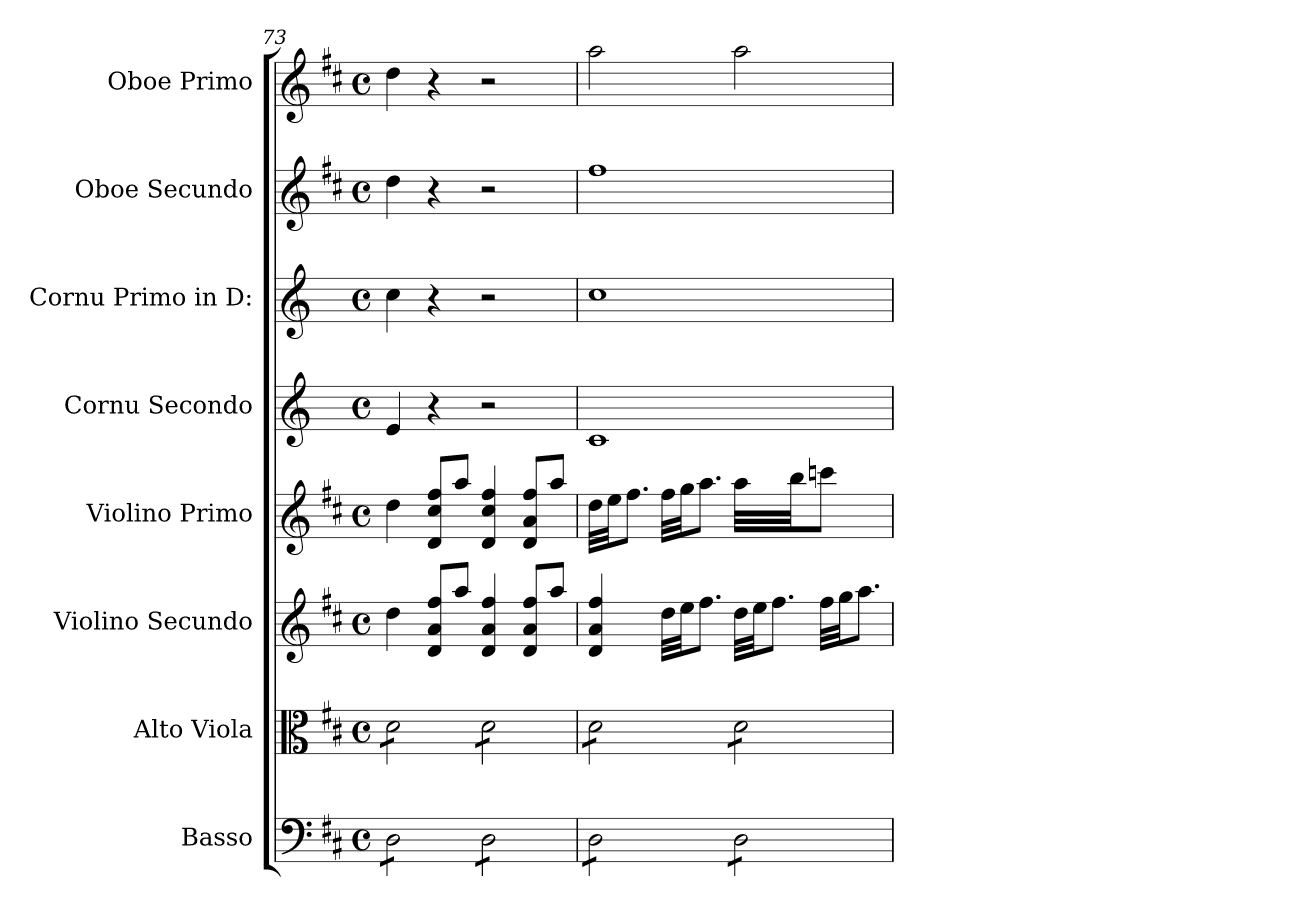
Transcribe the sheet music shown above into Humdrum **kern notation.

**kern	**kern	**kern	**kern	**kern	**kern	**kern	**kern
*part8	*part7	*part6	*part5	*part4	*part3	*part2	*part1
*staff8	*staff7	*staff6	*staff5	*staff4	*staff3	*staff2	*staff1
*I"Basso	*I"Alto Viola	*I"Violino Secundo	*I"Violino Primo	*I"Cornu Secondo	*I"Cornu Primo in D:	*I"Oboe Secundo	*I"Oboe Primo
*	*I'Vla	*	*I'Vn I	*	*I'Cor I	*	*I'Ob I
*clefF4	*clefC3	*clefG2	*clefG2	*clefG2	*clefG2	*clefG2	*clefG2
*	*	*	*	*ITrd-1c-2	*ITrd-1c-2	*	*
*k[f#c#]	*k[f#c#]	*k[f#c#]	*k[f#c#]	*k[f#c#]	*k[f#c#]	*k[f#c#]	*k[f#c#]
*D:	*D:	*D:	*D:	*D:	*D:	*D:	*D:
*M4/4	*M4/4	*M4/4	*M4/4	*M4/4	*M4/4	*M4/4	*M4/4
*met(c)	*met(c)	*met(c)	*met(c)	*met(c)	*met(c)	*met(c)	*met(c)
=73	=73	=73	=73	=73	=73	=73	=73
*tremolo	*	*	*	*	*	*	*
*	*tremolo	*	*	*	*	*	*
8D\L	8d\L	4dd\	4dd\	4f#/	4dd\	4dd\	4dd\
8D\	8d\	.	.	.	.	.	.
8D\	8d\	8d/ 8a/ 8ff#/L	8d/ 8cc#/ 8ff#/L	4r	4r	4r	4r
8D\J	8d\J	8aa/J	8aa/J	.	.	.	.
8D\L	8d\L	4d/ 4a/ 4ff#/	4d/ 4cc#/ 4ff#/	2r	2r	2r	2r
8D\	8d\	.	.	.	.	.	.
8D\	8d\	8d/ 8a/ 8ff#/L	8d/ 8a/ 8ff#/L	.	.	.	.
8D\J	8d\J	8aa/J	8aa/J	.	.	.	.
=74	=74	=74	=74	=74	=74	=74	=74
8D\L	8d\L	4d/ 4a/ 4ff#/	32dd\LLL	1d	1dd	1ff#	2aa\
.	.	.	32ee\JJ	.	.	.	.
.	.	.	8.ff#\J	.	.	.	.
8D\	8d\	.	.	.	.	.	.
8D\	8d\	32dd\LLL	32ff#\LLL	.	.	.	.
.	.	32ee\JJ	32gg\JJ	.	.	.	.
.	.	8.ff#\J	8.aa\J	.	.	.	.
8D\J	8d\J	.	.	.	.	.	.
!	!	!	!LO:N:vis=32	!	!	!	!
8D\L	8d\L	32dd\LLL	8aa\LLL	.	.	.	2aa\
.	.	32ee\JJ	.	.	.	.	.
.	.	8.ff#\J	.	.	.	.	.
!	!	!	!LO:N:vis=32	!	!	!	!
8D\	8d\	.	8bb\JJ	.	.	.	.
!	!	!	!LO:N:vis=8	!	!	!	!
8D\	8d\	32ff#\LLL	4cccn\J	.	.	.	.
.	.	32gg\JJ	.	.	.	.	.
.	.	8.aa\J	.	.	.	.	.
8D\J	8d\J	.	.	.	.	.	.
*	*Xtremolo	*	*	*	*	*	*
*Xtremolo	*	*	*	*	*	*	*
=	=	=	=	=	=	=	=
*-	*-	*-	*-	*-	*-	*-	*-
